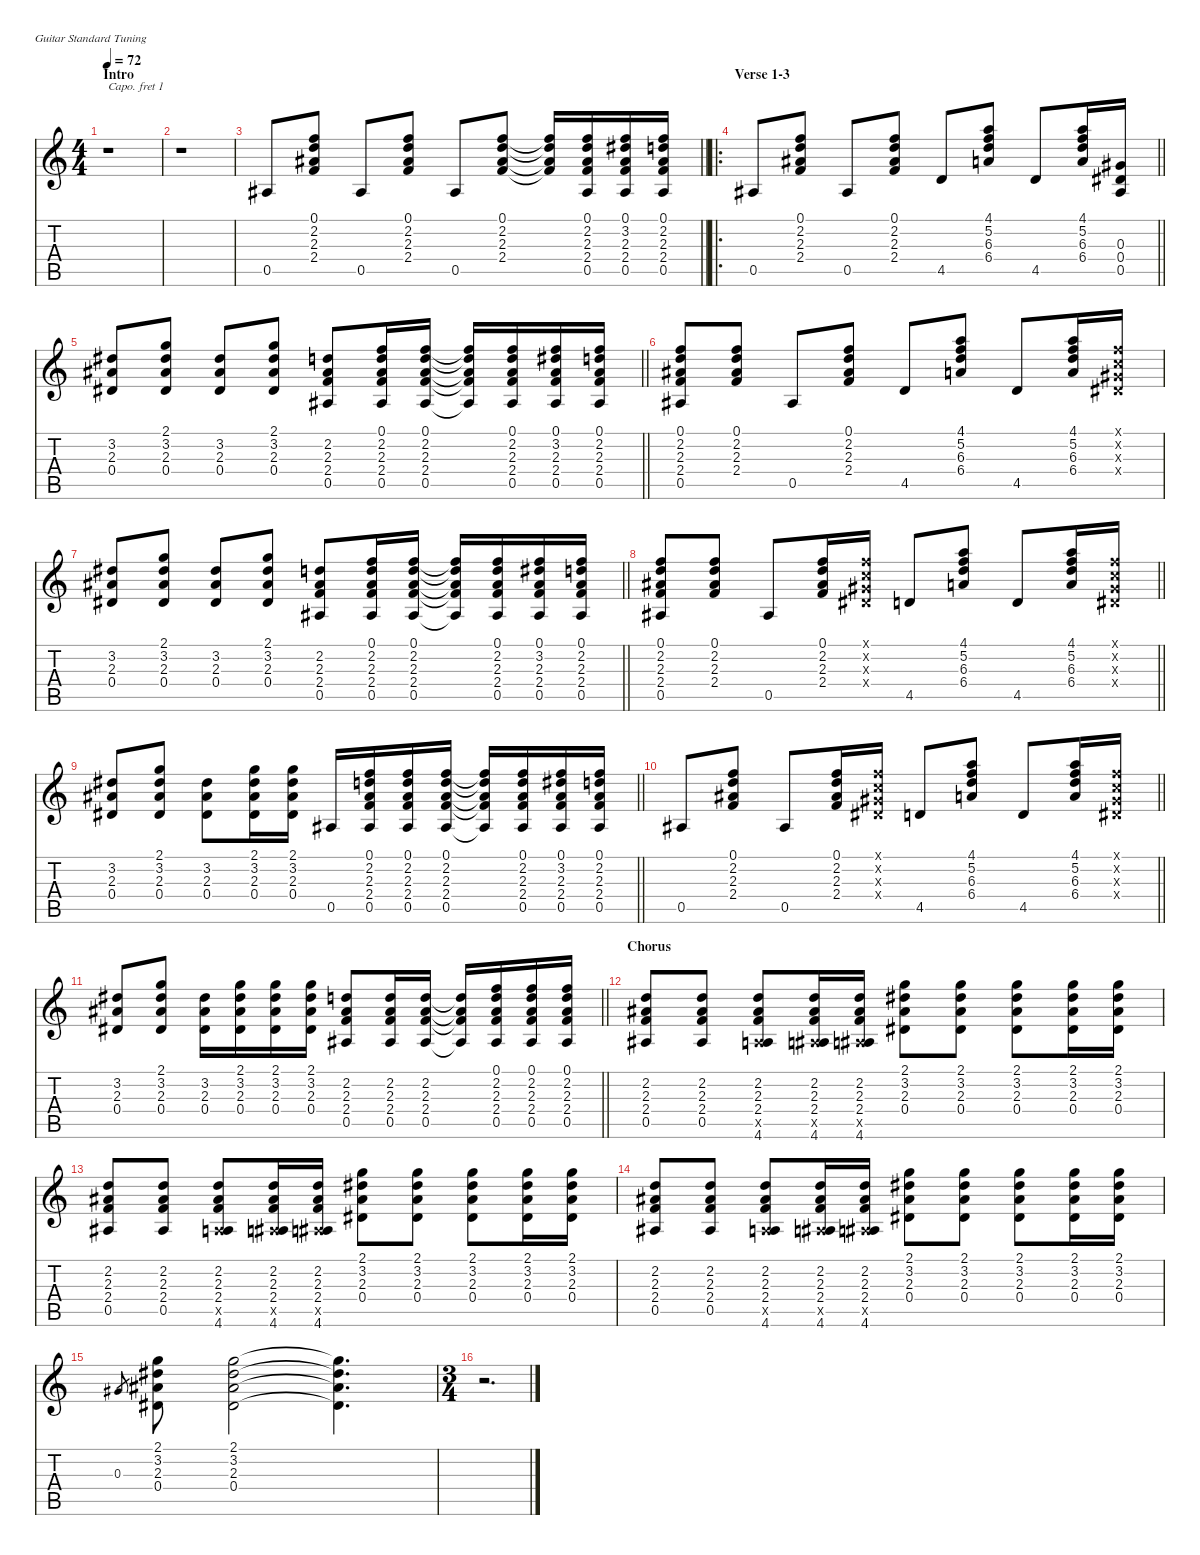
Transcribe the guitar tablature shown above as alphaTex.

\defaultSystemsLayout 4
\hideDynamics
\bracketExtendMode nobrackets
\singleTrackTrackNamePolicy hidden
\multiTrackTrackNamePolicy hidden
\otherSystemsTrackNameOrientation horizontal
\track ("Robbie Robertson" "el.guit.") {instrument electricguitarclean}
\staff {score tabs}
\capo 1
\tuning (E4 B3 G3 D3 A2 E2)
\ts (4 4)
\beaming (8 2 2 2 2)
\section ("" "Intro")
\tempo 72
\clef g2
\ks c
r.1{dy f instrument electricguitarclean beam Down} |
r.1{beam Down} |
\barLineRight lightlight
0.5{acc #}.8{beam Up} (0.1 2.2 2.3{acc #} 2.4).8{beam Up} 0.5{acc #}.8{beam Up} (0.1 2.2 2.3{acc #} 2.4).8{beam Up} 0.5{acc #}.8{beam Up} (0.1 2.2 2.3{acc #} 2.4).8{beam Up} (0.1{t} 2.2{t} 2.3{t acc #} 2.4{t}).16{beam Up} (0.1 2.2 2.3{acc #} 2.4 0.5{acc #}).16{beam Up} (0.1 3.2{acc #} 2.3{acc #} 2.4 0.5{acc #}).16{beam Up} (0.1 2.2 2.3{acc #} 2.4 0.5{acc #}).16{beam Up} |
\ro
\section ("" "Verse 1-3")
\barLineRight lightlight
0.5{acc #}.8{beam Up} (0.1 2.2 2.3{acc #} 2.4).8{beam Up} 0.5{acc #}.8{beam Up} (0.1 2.2 2.3{acc #} 2.4).8{beam Up} 4.5.8{beam Up} (4.1 5.2 6.3 6.4).8{beam Up} 4.5.8{beam Up} (4.1 5.2 6.3 6.4).16{beam Up} (0.3{acc #} 0.4{acc #} 0.5{acc #}).16{beam Up} |
\barLineRight lightlight
(3.2{acc #} 2.3{acc #} 0.4{acc #}).8{beam Up} (2.1 3.2{acc #} 2.3{acc #} 0.4{acc #}).8{beam Up} (3.2{acc #} 2.3{acc #} 0.4{acc #}).8{beam Up} (2.1 3.2{acc #} 2.3{acc #} 0.4{acc #}).8{beam Up} (2.2 2.3{acc #} 2.4 0.5{acc #}).8{beam Up} (0.1 2.2 2.3{acc #} 2.4 0.5{acc #}).16{beam Up} (0.1 2.2 2.3{acc #} 2.4 0.5{acc #}).16{beam Up} (0.1{t} 2.2{t} 2.3{t acc #} 2.4{t} 0.5{t acc #}).16{beam Up} (0.1 2.2 2.3{acc #} 2.4 0.5{acc #}).16{beam Up} (0.1 3.2{acc #} 2.3{acc #} 2.4 0.5{acc #}).16{beam Up} (0.1 2.2 2.3{acc #} 2.4 0.5{acc #}).16{beam Up} |
(0.1 2.2 2.3{acc #} 2.4 0.5{acc #}).8{beam Up} (0.1 2.2 2.3{acc #} 2.4).8{beam Up} 0.5{acc #}.8{beam Up} (0.1 2.2 2.3{acc #} 2.4).8{beam Up} 4.5.8{beam Up} (4.1 5.2 6.3 6.4).8{beam Up} 4.5.8{beam Up} (4.1 5.2 6.3 6.4).16{beam Up} (0.1{x} 0.2{x} 0.3{x acc #} 0.4{x acc #}).16{beam Up} |
\barLineRight lightlight
(3.2{acc #} 2.3{acc #} 0.4{acc #}).8{beam Up} (2.1 3.2{acc #} 2.3{acc #} 0.4{acc #}).8{beam Up} (3.2{acc #} 2.3{acc #} 0.4{acc #}).8{beam Up} (2.1 3.2{acc #} 2.3{acc #} 0.4{acc #}).8{beam Up} (2.2 2.3{acc #} 2.4 0.5{acc #}).8{beam Up} (0.1 2.2 2.3{acc #} 2.4 0.5{acc #}).16{beam Up} (0.1 2.2 2.3{acc #} 2.4 0.5{acc #}).16{beam Up} (0.1{t} 2.2{t} 2.3{t acc #} 2.4{t} 0.5{t acc #}).16{beam Up} (0.1 2.2 2.3{acc #} 2.4 0.5{acc #}).16{beam Up} (0.1 3.2{acc #} 2.3{acc #} 2.4 0.5{acc #}).16{beam Up} (0.1 2.2 2.3{acc #} 2.4 0.5{acc #}).16{beam Up} |
\barLineRight lightlight
(0.1 2.2 2.3{acc #} 2.4 0.5{acc #}).8{beam Up} (0.1 2.2 2.3{acc #} 2.4).8{beam Up} 0.5{acc #}.8{beam Up} (0.1 2.2 2.3{acc #} 2.4).16{beam Up} (0.1{x} 0.2{x} 0.3{x acc #} 0.4{x acc #}).16{beam Up} 4.5.8{beam Up} (4.1 5.2 6.3 6.4).8{beam Up} 4.5.8{beam Up} (4.1 5.2 6.3 6.4).16{beam Up} (0.1{x} 0.2{x} 0.3{x acc #} 0.4{x acc #}).16{beam Up} |
\barLineRight lightlight
(3.2{acc #} 2.3{acc #} 0.4{acc #}).8{beam Up} (2.1 3.2{acc #} 2.3{acc #} 0.4{acc #}).8{beam Up} (3.2{acc #} 2.3{acc #} 0.4{acc #}).8{beam Down} (2.1 3.2{acc #} 2.3{acc #} 0.4{acc #}).16{beam Down} (2.1 3.2{acc #} 2.3{acc #} 0.4{acc #}).16{beam Down} 0.5{acc #}.16{beam Up} (0.1 2.2 2.3{acc #} 2.4 0.5{acc #}).16{beam Up} (0.1 2.2 2.3{acc #} 2.4 0.5{acc #}).16{beam Up} (0.1 2.2 2.3{acc #} 2.4 0.5{acc #}).16{beam Up} (0.1{t} 2.2{t} 2.3{t acc #} 2.4{t} 0.5{t acc #}).16{beam Up} (0.1 2.2 2.3{acc #} 2.4 0.5{acc #}).16{beam Up} (0.1 3.2{acc #} 2.3{acc #} 2.4 0.5{acc #}).16{beam Up} (0.1 2.2 2.3{acc #} 2.4 0.5{acc #}).16{beam Up} |
\barLineRight lightlight
0.5{acc #}.8{beam Up} (0.1 2.2 2.3{acc #} 2.4).8{beam Up} 0.5{acc #}.8{beam Up} (0.1 2.2 2.3{acc #} 2.4).16{beam Up} (0.1{x} 0.2{x} 0.3{x acc #} 0.4{x acc #}).16{beam Up} 4.5.8{beam Up} (4.1 5.2 6.3 6.4).8{beam Up} 4.5.8{beam Up} (4.1 5.2 6.3 6.4).16{beam Up} (0.1{x} 0.2{x} 0.3{x acc #} 0.4{x acc #}).16{beam Up} |
\barLineRight lightlight
(3.2{acc #} 2.3{acc #} 0.4{acc #}).8{beam Up} (2.1 3.2{acc #} 2.3{acc #} 0.4{acc #}).8{beam Up} (3.2{acc #} 2.3{acc #} 0.4{acc #}).16{beam Down} (2.1 3.2{acc #} 2.3{acc #} 0.4{acc #}).16{beam Down} (2.1 3.2{acc #} 2.3{acc #} 0.4{acc #}).16{beam Down} (2.1 3.2{acc #} 2.3{acc #} 0.4{acc #}).16{beam Down} (2.2 2.3{acc #} 2.4 0.5{acc #}).8{beam Up} (2.2 2.3{acc #} 2.4 0.5{acc #}).16{beam Up} (2.2 2.3{acc #} 2.4 0.5{acc #}).16{beam Up} (2.2{t} 2.3{t acc #} 2.4{t} 0.5{t acc #}).16{beam Up} (0.1 2.2 2.3{acc #} 2.4 0.5{acc #}).16{beam Up} (0.1 2.2 2.3{acc #} 2.4 0.5{acc #}).16{beam Up} (0.1 2.2 2.3{acc #} 2.4 0.5{acc #}).16{beam Up} |
\section ("" "Chorus")
(2.2 2.3{acc #} 2.4 0.5{acc #}).8{beam Up} (2.2 2.3{acc #} 2.4 0.5{acc #}).8{beam Up} (2.2 2.3{acc #} 2.4 0.5{x acc #} 4.6).8{beam Up} (2.2 2.3{acc #} 2.4 0.5{x acc #} 4.6).16{beam Up} (2.2 2.3{acc #} 2.4 0.5{x acc #} 4.6).16{beam Up} (2.1 3.2{acc #} 2.3{acc #} 0.4{acc #}).8{beam Down} (2.1 3.2{acc #} 2.3{acc #} 0.4{acc #}).8{beam Down} (2.1 3.2{acc #} 2.3{acc #} 0.4{acc #}).8{beam Down} (2.1 3.2{acc #} 2.3{acc #} 0.4{acc #}).16{beam Down} (2.1 3.2{acc #} 2.3{acc #} 0.4{acc #}).16{beam Down} |
(2.2 2.3{acc #} 2.4 0.5{acc #}).8{beam Up} (2.2 2.3{acc #} 2.4 0.5{acc #}).8{beam Up} (2.2 2.3{acc #} 2.4 0.5{x acc #} 4.6).8{beam Up} (2.2 2.3{acc #} 2.4 0.5{x acc #} 4.6).16{beam Up} (2.2 2.3{acc #} 2.4 0.5{x acc #} 4.6).16{beam Up} (2.1 3.2{acc #} 2.3{acc #} 0.4{acc #}).8{beam Down} (2.1 3.2{acc #} 2.3{acc #} 0.4{acc #}).8{beam Down} (2.1 3.2{acc #} 2.3{acc #} 0.4{acc #}).8{beam Down} (2.1 3.2{acc #} 2.3{acc #} 0.4{acc #}).16{beam Down} (2.1 3.2{acc #} 2.3{acc #} 0.4{acc #}).16{beam Down} |
(2.2 2.3{acc #} 2.4 0.5{acc #}).8{beam Up} (2.2 2.3{acc #} 2.4 0.5{acc #}).8{beam Up} (2.2 2.3{acc #} 2.4 0.5{x acc #} 4.6).8{beam Up} (2.2 2.3{acc #} 2.4 0.5{x acc #} 4.6).16{beam Up} (2.2 2.3{acc #} 2.4 0.5{x acc #} 4.6).16{beam Up} (2.1 3.2{acc #} 2.3{acc #} 0.4{acc #}).8{beam Down} (2.1 3.2{acc #} 2.3{acc #} 0.4{acc #}).8{beam Down} (2.1 3.2{acc #} 2.3{acc #} 0.4{acc #}).8{beam Down} (2.1 3.2{acc #} 2.3{acc #} 0.4{acc #}).16{beam Down} (2.1 3.2{acc #} 2.3{acc #} 0.4{acc #}).16{beam Down} |
0.3{acc #}.8{gr dy mf beam Up} (2.1 3.2{acc #} 2.3{acc #} 0.4{acc #}).8{dy f beam Down} (2.1 3.2{acc #} 2.3{acc #} 0.4{acc #}).2{beam Down} (2.1{t} 3.2{t acc #} 2.3{t acc #} 0.4{t acc #}).4{d beam Down} |
\ts (3 4)
\beaming (8 2 2 2 2)
r.2{d beam Down}
